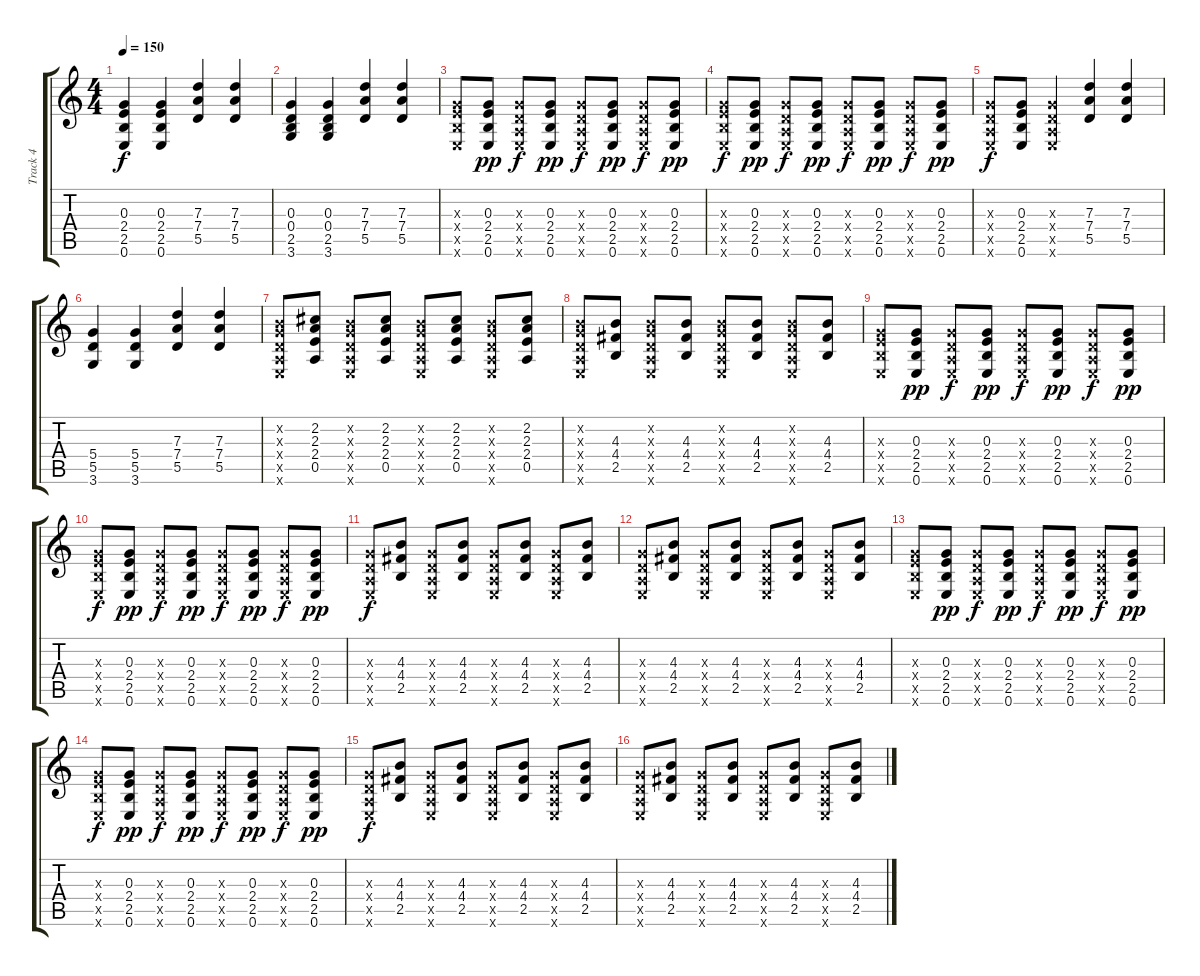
\track ("Track 4" "Track 4") {instrument acousticguitarnylon}
\staff {score tabs}
\tuning (E4 B3 G3 D3 A2 E2) {hide}
\ts (4 4)
\tempo 150
\clef g2
\ks c
(0.3 2.4 2.5 0.6).4{dy f} (0.3 2.4 2.5 0.6).4 (7.3 7.4 5.5).4 (7.3 7.4 5.5).4 |
(0.3 0.4 2.5 3.6).4 (0.3 0.4 2.5 3.6).4 (7.3 7.4 5.5).4 (7.3 7.4 5.5).4 |
(0.3{x} 2.4{x} 2.5{x} 0.6{x}).8 (0.3 2.4 2.5 0.6).8{dy pp} (0.3{x} 0.4{x} 0.5{x} 0.6{x}).8{dy f} (0.3 2.4 2.5 0.6).8{dy pp} (0.3{x} 0.4{x} 0.5{x} 0.6{x}).8{dy f} (0.3 2.4 2.5 0.6).8{dy pp} (0.3{x} 0.4{x} 0.5{x} 0.6{x}).8{dy f} (0.3 2.4 2.5 0.6).8{dy pp} |
(0.3{x} 2.4{x} 2.5{x} 0.6{x}).8{dy f} (0.3 2.4 2.5 0.6).8{dy pp} (0.3{x} 0.4{x} 0.5{x} 0.6{x}).8{dy f} (0.3 2.4 2.5 0.6).8{dy pp} (0.3{x} 0.4{x} 0.5{x} 0.6{x}).8{dy f} (0.3 2.4 2.5 0.6).8{dy pp} (0.3{x} 0.4{x} 0.5{x} 0.6{x}).8{dy f} (0.3 2.4 2.5 0.6).8{dy pp} |
(0.3{x} 0.4{x} 0.5{x} 0.6{x}).8{dy f} (0.3 2.4 2.5 0.6).8 (0.3{x} 0.4{x} 0.5{x} 0.6{x}).4 (7.3 7.4 5.5).4 (7.3 7.4 5.5).4 |
(5.4 5.5 3.6).4 (5.4 5.5 3.6).4 (7.3 7.4 5.5).4 (7.3 7.4 5.5).4 |
(0.2{x} 0.3{x} 0.4{x} 0.5{x} 0.6{x}).8 (2.2 2.3 2.4 0.5).8 (0.2{x} 0.3{x} 0.4{x} 0.5{x} 0.6{x}).8 (2.2 2.3 2.4 0.5).8 (0.2{x} 0.3{x} 0.4{x} 0.5{x} 0.6{x}).8 (2.2 2.3 2.4 0.5).8 (0.2{x} 0.3{x} 0.4{x} 0.5{x} 0.6{x}).8 (2.2 2.3 2.4 0.5).8 |
(0.2{x} 0.3{x} 0.4{x} 0.5{x} 0.6{x}).8 (4.3 4.4 2.5).8 (0.2{x} 0.3{x} 0.4{x} 0.5{x} 0.6{x}).8 (4.3 4.4 2.5).8 (0.2{x} 0.3{x} 0.4{x} 0.5{x} 0.6{x}).8 (4.3 4.4 2.5).8 (0.2{x} 0.3{x} 0.4{x} 0.5{x} 0.6{x}).8 (4.3 4.4 2.5).8 |
(0.3{x} 2.4{x} 2.5{x} 0.6{x}).8 (0.3 2.4 2.5 0.6).8{dy pp} (0.3{x} 0.4{x} 0.5{x} 0.6{x}).8{dy f} (0.3 2.4 2.5 0.6).8{dy pp} (0.3{x} 0.4{x} 0.5{x} 0.6{x}).8{dy f} (0.3 2.4 2.5 0.6).8{dy pp} (0.3{x} 0.4{x} 0.5{x} 0.6{x}).8{dy f} (0.3 2.4 2.5 0.6).8{dy pp} |
(0.3{x} 2.4{x} 2.5{x} 0.6{x}).8{dy f} (0.3 2.4 2.5 0.6).8{dy pp} (0.3{x} 0.4{x} 0.5{x} 0.6{x}).8{dy f} (0.3 2.4 2.5 0.6).8{dy pp} (0.3{x} 0.4{x} 0.5{x} 0.6{x}).8{dy f} (0.3 2.4 2.5 0.6).8{dy pp} (0.3{x} 0.4{x} 0.5{x} 0.6{x}).8{dy f} (0.3 2.4 2.5 0.6).8{dy pp} |
(0.3{x} 0.4{x} 0.5{x} 0.6{x}).8{dy f} (4.3 4.4 2.5).8 (0.3{x} 0.4{x} 0.5{x} 0.6{x}).8 (4.3 4.4 2.5).8 (0.3{x} 0.4{x} 0.5{x} 0.6{x}).8 (4.3 4.4 2.5).8 (0.3{x} 0.4{x} 0.5{x} 0.6{x}).8 (4.3 4.4 2.5).8 |
(0.3{x} 0.4{x} 0.5{x} 0.6{x}).8 (4.3 4.4 2.5).8 (0.3{x} 0.4{x} 0.5{x} 0.6{x}).8 (4.3 4.4 2.5).8 (0.3{x} 0.4{x} 0.5{x} 0.6{x}).8 (4.3 4.4 2.5).8 (0.3{x} 0.4{x} 0.5{x} 0.6{x}).8 (4.3 4.4 2.5).8 |
(0.3{x} 2.4{x} 2.5{x} 0.6{x}).8 (0.3 2.4 2.5 0.6).8{dy pp} (0.3{x} 0.4{x} 0.5{x} 0.6{x}).8{dy f} (0.3 2.4 2.5 0.6).8{dy pp} (0.3{x} 0.4{x} 0.5{x} 0.6{x}).8{dy f} (0.3 2.4 2.5 0.6).8{dy pp} (0.3{x} 0.4{x} 0.5{x} 0.6{x}).8{dy f} (0.3 2.4 2.5 0.6).8{dy pp} |
(0.3{x} 2.4{x} 2.5{x} 0.6{x}).8{dy f} (0.3 2.4 2.5 0.6).8{dy pp} (0.3{x} 0.4{x} 0.5{x} 0.6{x}).8{dy f} (0.3 2.4 2.5 0.6).8{dy pp} (0.3{x} 0.4{x} 0.5{x} 0.6{x}).8{dy f} (0.3 2.4 2.5 0.6).8{dy pp} (0.3{x} 0.4{x} 0.5{x} 0.6{x}).8{dy f} (0.3 2.4 2.5 0.6).8{dy pp} |
(0.3{x} 0.4{x} 0.5{x} 0.6{x}).8{dy f} (4.3 4.4 2.5).8 (0.3{x} 0.4{x} 0.5{x} 0.6{x}).8 (4.3 4.4 2.5).8 (0.3{x} 0.4{x} 0.5{x} 0.6{x}).8 (4.3 4.4 2.5).8 (0.3{x} 0.4{x} 0.5{x} 0.6{x}).8 (4.3 4.4 2.5).8 |
(0.3{x} 0.4{x} 0.5{x} 0.6{x}).8 (4.3 4.4 2.5).8 (0.3{x} 0.4{x} 0.5{x} 0.6{x}).8 (4.3 4.4 2.5).8 (0.3{x} 0.4{x} 0.5{x} 0.6{x}).8 (4.3 4.4 2.5).8 (0.3{x} 0.4{x} 0.5{x} 0.6{x}).8 (4.3 4.4 2.5).8
